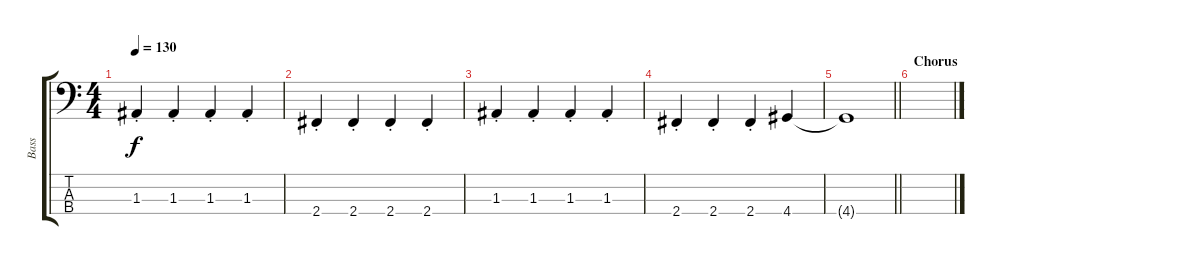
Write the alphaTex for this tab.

\track ("Bass" "Bass") {instrument electricbassfinger}
\staff {score tabs}
\tuning (G2 D2 A1 E1) {hide}
\ts (4 4)
\tempo 130
\clef f4
\ks c
1.3{st}.4{dy f} 1.3{st}.4 1.3{st}.4 1.3{st}.4 |
2.4{st}.4 2.4{st}.4 2.4{st}.4 2.4{st}.4 |
1.3{st}.4 1.3{st}.4 1.3{st}.4 1.3{st}.4 |
2.4{st}.4 2.4{st}.4 2.4{st}.4 4.4.4 |
\barLineRight lightlight
4.4{t}.1 |
\section ("" "Chorus")
